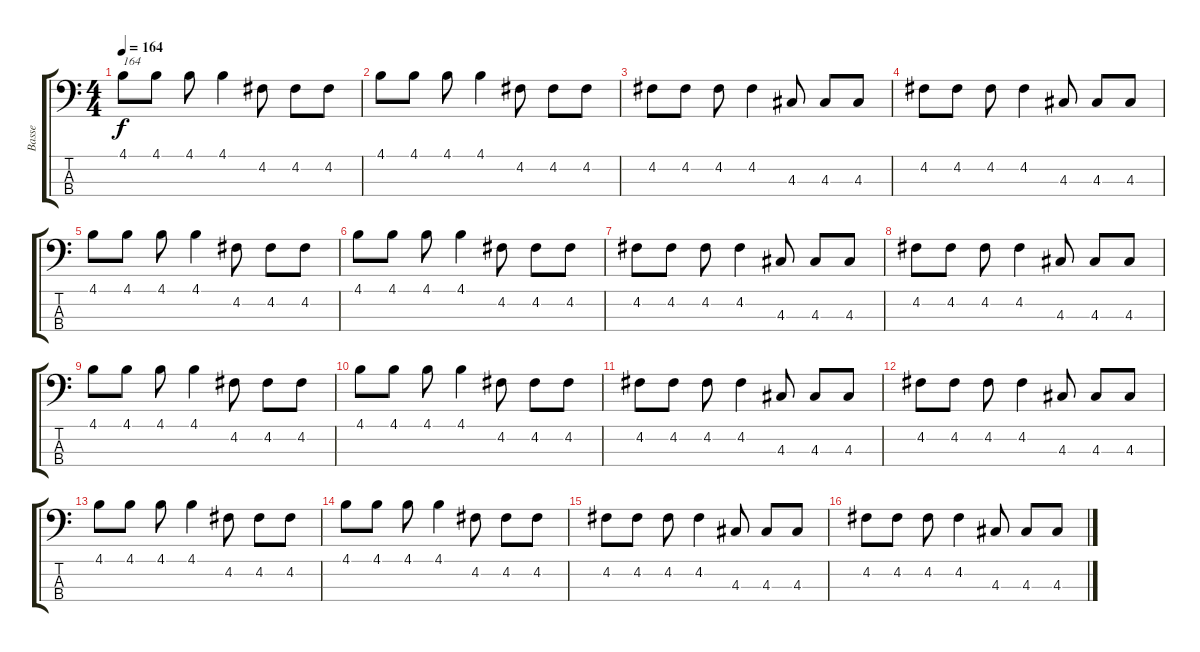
\track ("Basse" "Basse") {instrument electricbassfinger}
\staff {score tabs}
\tuning (G2 D2 A1 E1) {hide}
\ts (4 4)
\tempo 164
\clef f4
\ks c
4.1.8{txt "164" dy f} 4.1.8 4.1.8 4.1.4 4.2.8 4.2.8 4.2.8 |
4.1.8 4.1.8 4.1.8 4.1.4 4.2.8 4.2.8 4.2.8 |
4.2.8 4.2.8 4.2.8 4.2.4 4.3.8 4.3.8 4.3.8 |
4.2.8 4.2.8 4.2.8 4.2.4 4.3.8 4.3.8 4.3.8 |
4.1.8 4.1.8 4.1.8 4.1.4 4.2.8 4.2.8 4.2.8 |
4.1.8 4.1.8 4.1.8 4.1.4 4.2.8 4.2.8 4.2.8 |
4.2.8 4.2.8 4.2.8 4.2.4 4.3.8 4.3.8 4.3.8 |
4.2.8 4.2.8 4.2.8 4.2.4 4.3.8 4.3.8 4.3.8 |
4.1.8 4.1.8 4.1.8 4.1.4 4.2.8 4.2.8 4.2.8 |
4.1.8 4.1.8 4.1.8 4.1.4 4.2.8 4.2.8 4.2.8 |
4.2.8 4.2.8 4.2.8 4.2.4 4.3.8 4.3.8 4.3.8 |
4.2.8 4.2.8 4.2.8 4.2.4 4.3.8 4.3.8 4.3.8 |
4.1.8 4.1.8 4.1.8 4.1.4 4.2.8 4.2.8 4.2.8 |
4.1.8 4.1.8 4.1.8 4.1.4 4.2.8 4.2.8 4.2.8 |
4.2.8 4.2.8 4.2.8 4.2.4 4.3.8 4.3.8 4.3.8 |
4.2.8 4.2.8 4.2.8 4.2.4 4.3.8 4.3.8 4.3.8
